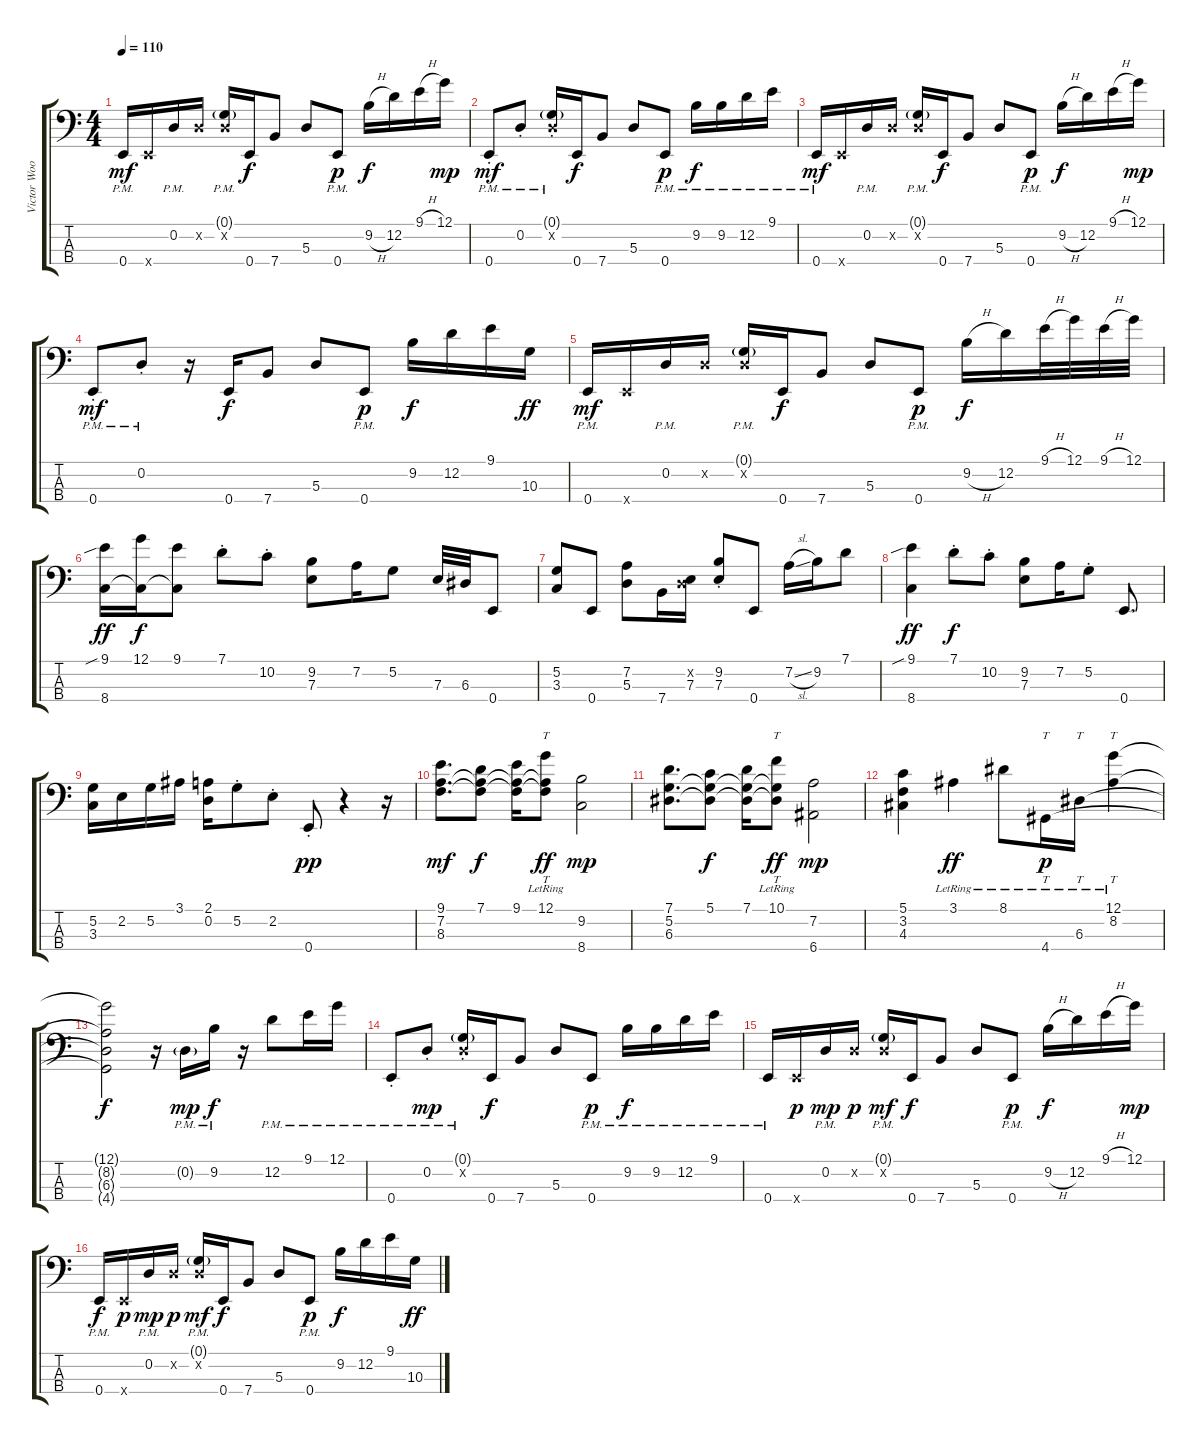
\track ("Victor Wooten" "Victor Woo") {instrument electricbassfinger}
\staff {score tabs}
\tuning (G2 D2 A1 E1) {hide}
\ts (4 4)
\tempo 110
\clef f4
\ks c
0.4{pm}.16{dy mf} 0.4{x}.16 0.2{pm}.16 0.2{x}.16 (0.1{g pm} 0.2{x}).16 0.4.16{dy f} 7.4.8 5.3.8 0.4{pm}.8{dy p} 9.2{h}.16{dy f} 12.2.16 9.1{h}.16 12.1.16{dy mp} |
0.4{pm st}.8{dy mf} 0.2{pm st}.8 (0.1{g pm st} 0.2{x}).16 0.4.16{dy f} 7.4.8 5.3.8 0.4{pm}.8{dy p} 9.2{pm}.16{dy f} 9.2{pm}.16 12.2{pm}.16 9.1{pm}.16 |
0.4{pm}.16{dy mf} 0.4{x}.16 0.2{pm}.16 0.2{x}.16 (0.1{g pm} 0.2{x}).16 0.4.16{dy f} 7.4.8 5.3.8 0.4{pm}.8{dy p} 9.2{h}.16{dy f} 12.2.16 9.1{h}.16 12.1.16{dy mp} |
0.4{pm st}.8{dy mf} 0.2{pm st}.8 r.16 0.4.16{dy f} 7.4.8 5.3.8 0.4{pm}.8{dy p} 9.2.16{dy f} 12.2.16 9.1.16 10.3.16{dy ff} |
0.4{pm}.16{dy mf} 0.4{x}.16 0.2{pm}.16 0.2{x}.16 (0.1{g pm} 0.2{x}).16 0.4.16{dy f} 7.4.8 5.3.8 0.4{pm}.8{dy p} 9.2{h}.16{dy f} 12.2.16 9.1{h}.32 12.1.32 9.1{h}.32 12.1.32 |
(9.1{sib} 8.4).16{dy ff} (12.1 8.4{t}).16{dy f} (9.1 8.4{t}).8 7.1{st}.8 10.2{st}.8 (9.2 7.3).8 7.2.16 5.2.8 7.3.32 6.3.32 0.4.8 |
(5.2 3.3).8 0.4.8 (7.2 5.3).8 7.4.16 (0.2{x} 7.3).16 (9.2{st} 7.3{st}).8 0.4.8 7.2{sl}.16 9.2.16 7.1.8 |
(9.1{sib} 8.4).4{dy ff} 7.1{st}.8{dy f} 10.2{st}.8 (9.2 7.3).8 7.2.16 5.2{st}.8 0.4.8{d} |
(5.2 3.3).16 2.2.16 5.2.16 3.1.16 (2.1 0.2).16 5.2{st}.8 2.2{st}.8 0.4{st}.8{dy pp} r.4 r.16 |
(9.1 7.2 8.3).8{d dy mf} (7.1 7.2{t} 8.3{t}).8{dy f} (9.1 7.2{t} 8.3{t}).16 (12.1{lr} 7.2{t} 8.3{t}).8{tt dy ff} (9.2 8.4).2{dy mp} |
(7.1 5.2 6.3).8{d} (5.1 5.2{t} 6.3{t}).8{dy f} (7.1 5.2{t} 6.3{t}).16 (10.1{lr} 5.2{t} 6.3{t}).8{tt dy ff} (7.2 6.4).2{dy mp} |
(5.1 3.2 4.3).4 3.1{lr}.4{dy ff} 8.1{lr}.8 4.4{lr}.16{tt dy p} 6.3{lr}.16{tt} (12.1{lr} 8.2{lr}).4{tt} |
(12.1{t} 8.2{t} 6.3{t} 4.4{t}).2{dy f} r.16 0.2{g pm}.16{dy mp} 9.2{pm}.16{dy f} r.16 12.2{pm}.8 9.1{pm}.16 12.1{pm}.16 |
0.4{pm st}.8 0.2{pm st}.8{dy mp} (0.1{g pm st} 0.2{x}).16 0.4.16{dy f} 7.4.8 5.3.8 0.4{pm}.8{dy p} 9.2{pm}.16{dy f} 9.2{pm}.16 12.2{pm}.16 9.1{pm}.16 |
0.4{pm}.16 0.4{x}.16{dy p} 0.2{pm}.16{dy mp} 0.2{x}.16{dy p} (0.1{g pm} 0.2{x}).16{dy mf} 0.4.16{dy f} 7.4.8 5.3.8 0.4{pm}.8{dy p} 9.2{h}.16{dy f} 12.2.16 9.1{h}.16 12.1.16{dy mp} |
0.4{pm}.16{dy f} 0.4{x}.16{dy p} 0.2{pm}.16{dy mp} 0.2{x}.16{dy p} (0.1{g pm} 0.2{x}).16{dy mf} 0.4.16{dy f} 7.4.8 5.3.8 0.4{pm}.8{dy p} 9.2.16{dy f} 12.2.16 9.1.16 10.3.16{dy ff}
